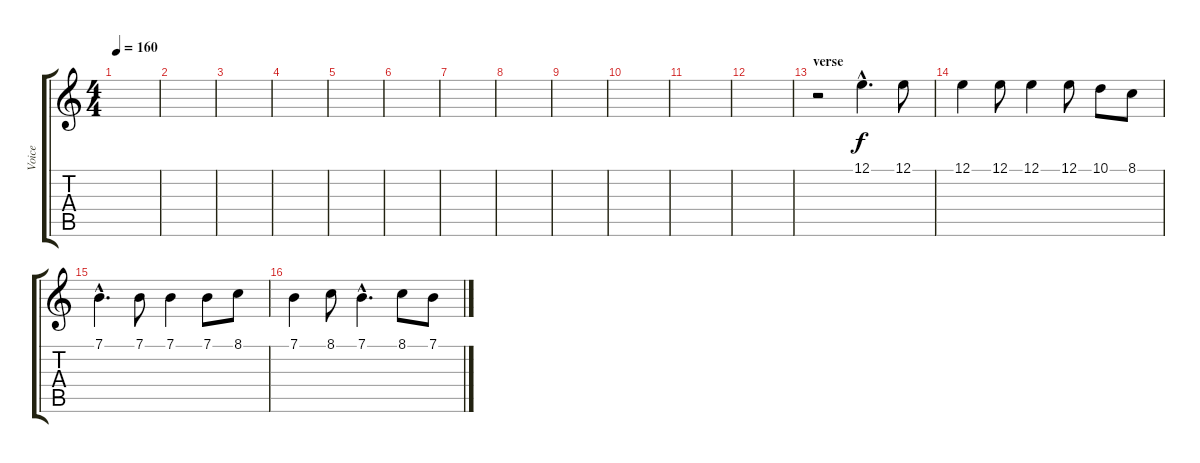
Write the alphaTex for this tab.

\track ("Voice" "Voice") {instrument choiraahs}
\staff {score tabs}
\tuning (E4 B3 G3 D3 A2 E2) {hide}
\ts (4 4)
\tempo 160
\clef g2
\ks c
|
|
|
|
|
|
|
|
|
|
|
|
\section ("" "verse")
r.2 12.1{hac}.4{d} 12.1.8 |
12.1.4 12.1.8 12.1.4 12.1.8 10.1.8 8.1.8 |
7.1{hac}.4{d} 7.1.8 7.1.4 7.1.8 8.1.8 |
7.1.4 8.1.8 7.1{hac}.4{d} 8.1.8 7.1.8
